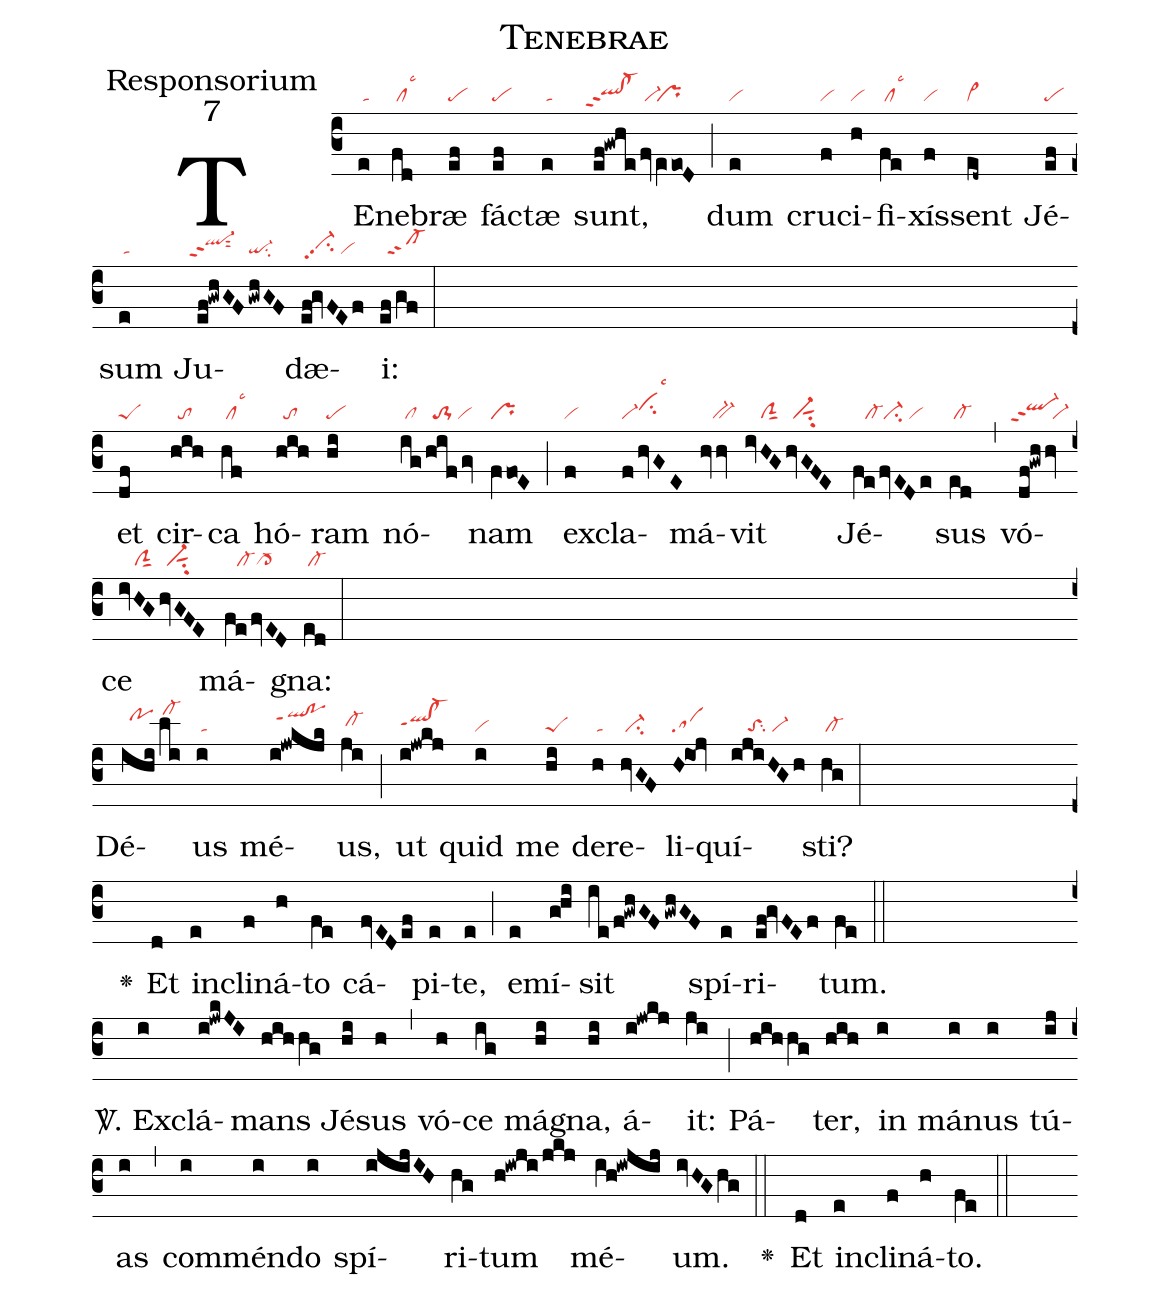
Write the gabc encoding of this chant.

name:Tenebrae;
office-part:Responsorium;
mode:7;
nabc-lines:1;
%%
(c3) TE(e|/ta)ne(fd|/cllsc3)bræ(ef|pe) fá(ef|pe)ctæ(e|/ta) sunt,(ef!gwhe|``qlhh!cl-hhppt2|/fveVeo!D|/vi-`pr) (;)
dum(e|vi) cru(f|vi)ci(h|vi)fi(fe|/cllsc3)xís(f|vi)sent(ed~|cl~) Jé(ef|pe)sum(e|/ta) Ju(ef!gwhGF|``ql-hippt2sut2|/gwhGF|qi-su2)d<sp>ae</sp>(ef!gvFEf|/vi-hhpp2su2/vi)i:(ef/gf|//sf-) (:Z)
et(df|peS) cir(hih|//to)ca(hf|/cllsc3) hó(hih|//to)ram(hi|pe) nó(ig/hifgv|/cl////to-1/vi)nam(fVfo!E|pr) (;)
ex(f|vi)cla(fhvGE|vi-cihilsc3)má(hv/hv|///bv-)vit(ivHG/hvGFE|////clSsut1///vi-sut1su2) Jé(fe/fvEDe|///cl-ci-/vi)sus(ed|/cl-) (,)
vó(df!gwhhv|``ql-hippt2``vi-)ce(ivHG/hvGFE|////clSsut1///vi-sut1su2) má(fe/fvED|///cl-cl->)gna:(ed|/cl-) (:Z)
Dé(ihi/li|//pohj//cl-hl)us(i|/ta) mé(i!jwkjk|/qlhj!pohjppt1)us,(ji|/cl-hh) (;)
ut(i!jwkj|qlhh!cl-hhppt1) quid(i|vi) me(hi|peS) de(h|/ta)re(hvGF|/ci-)li(H!io!jv|sa)quí(ijiHGh|////toSsu2/vi-)sti?(hg|/cl-) (:Z)

<v>\greheightstar</v>() Et(d) in(e)cli(f)ná(h)to(fe) cá(fvED/ef)pi(e)te,(e) (;)
e(e)mí(g!hi)sit(ie/f!gwhGF/gwhGF) spí(e)ri(ef!gvFEf)tum.(fe) (::Z)

<sp>V/</sp>. Ex(i)clá(i!jwkJI)mans(hihhg) Jé(hi)sus(h) (,)
vó(h)ce(ig) má(hi)gna,(hi) á(i!jwkj)it:(ji) (;)
Pá(hihhg)ter,(hih) in(i) má(i)nus(i) tú(ij)as(i) (,)
com(i)mén(i)do(i) spí(ijijIH)ri(hg)tum(h!iwji/jkj) mé(ih!iwjij)um.(ivHG/hg) (::)


<v>\greheightstar</v>() Et(d) in(e)cli(f)ná(h)to.(fe) (::)
